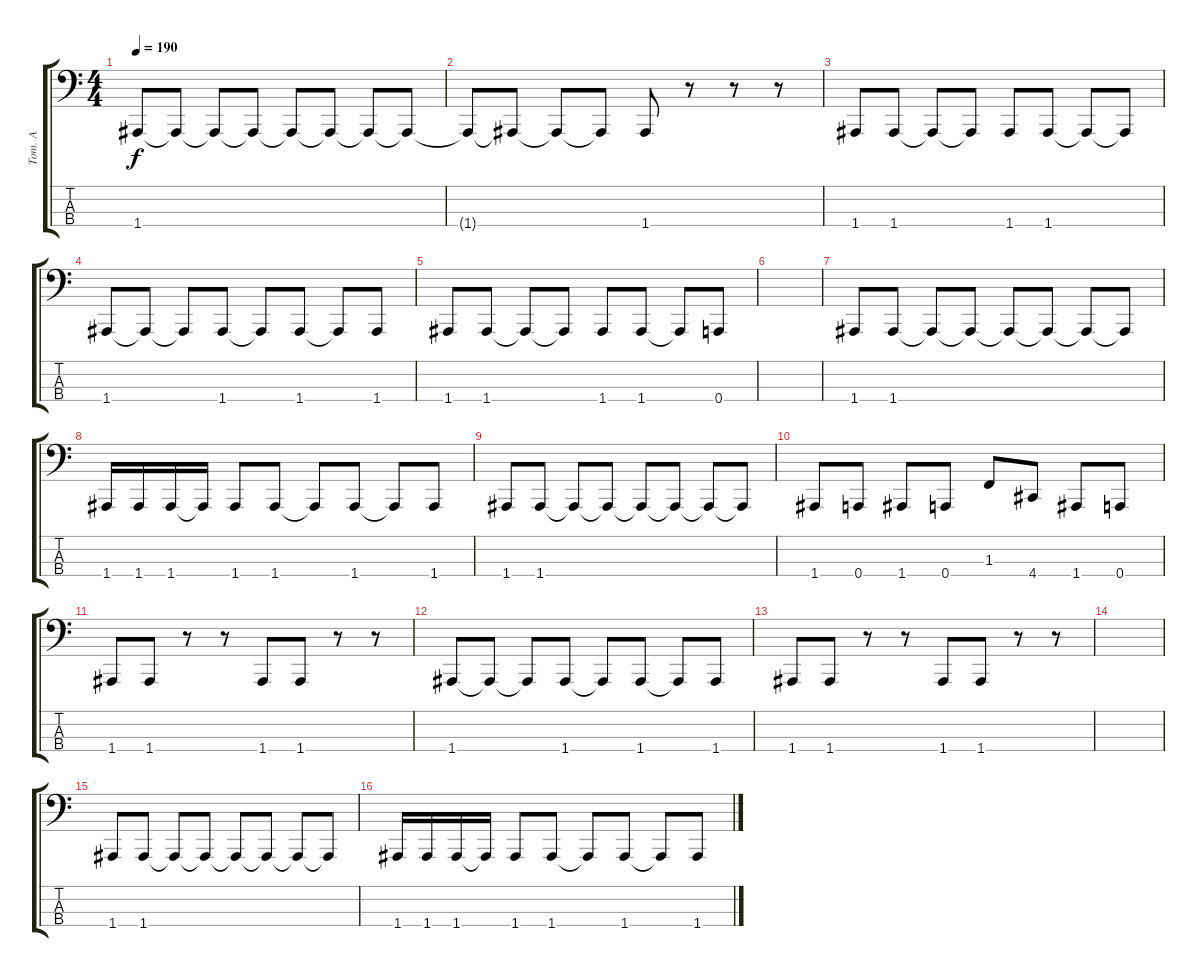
\track ("Tom. A" "Tom. A") {instrument electricbasspick}
\staff {score tabs}
\tuning (D2 A1 E1 A0) {hide}
\ts (4 4)
\tempo 190
\clef f4
\ks c
1.4.8{dy f} 1.4{t}.8 1.4{t}.8 1.4{t}.8 1.4{t}.8 1.4{t}.8 1.4{t}.8 1.4{t}.8 |
1.4{t}.8 1.4{t}.8 1.4{t}.8 1.4{t}.8 1.4.8 r.8 r.8 r.8 |
1.4.8 1.4.8 1.4{t}.8 1.4{t}.8 1.4.8 1.4.8 1.4{t}.8 1.4{t}.8 |
1.4.8 1.4{t}.8 1.4{t}.8 1.4.8 1.4{t}.8 1.4.8 1.4{t}.8 1.4.8 |
1.4.8 1.4.8 1.4{t}.8 1.4{t}.8 1.4.8 1.4.8 1.4{t}.8 0.4.8 |
|
1.4.8 1.4.8 1.4{t}.8 1.4{t}.8 1.4{t}.8 1.4{t}.8 1.4{t}.8 1.4{t}.8 |
1.4.16 1.4.16 1.4.16 1.4{t}.16 1.4.8 1.4.8 1.4{t}.8 1.4.8 1.4{t}.8 1.4.8 |
1.4.8 1.4.8 1.4{t}.8 1.4{t}.8 1.4{t}.8 1.4{t}.8 1.4{t}.8 1.4{t}.8 |
1.4.8 0.4.8 1.4.8 0.4.8 1.3.8 4.4.8 1.4.8 0.4.8 |
1.4.8 1.4.8 r.8 r.8 1.4.8 1.4.8 r.8 r.8 |
1.4.8 1.4{t}.8 1.4{t}.8 1.4.8 1.4{t}.8 1.4.8 1.4{t}.8 1.4.8 |
1.4.8 1.4.8 r.8 r.8 1.4.8 1.4.8 r.8 r.8 |
|
1.4.8 1.4.8 1.4{t}.8 1.4{t}.8 1.4{t}.8 1.4{t}.8 1.4{t}.8 1.4{t}.8 |
1.4.16 1.4.16 1.4.16 1.4{t}.16 1.4.8 1.4.8 1.4{t}.8 1.4.8 1.4{t}.8 1.4.8
